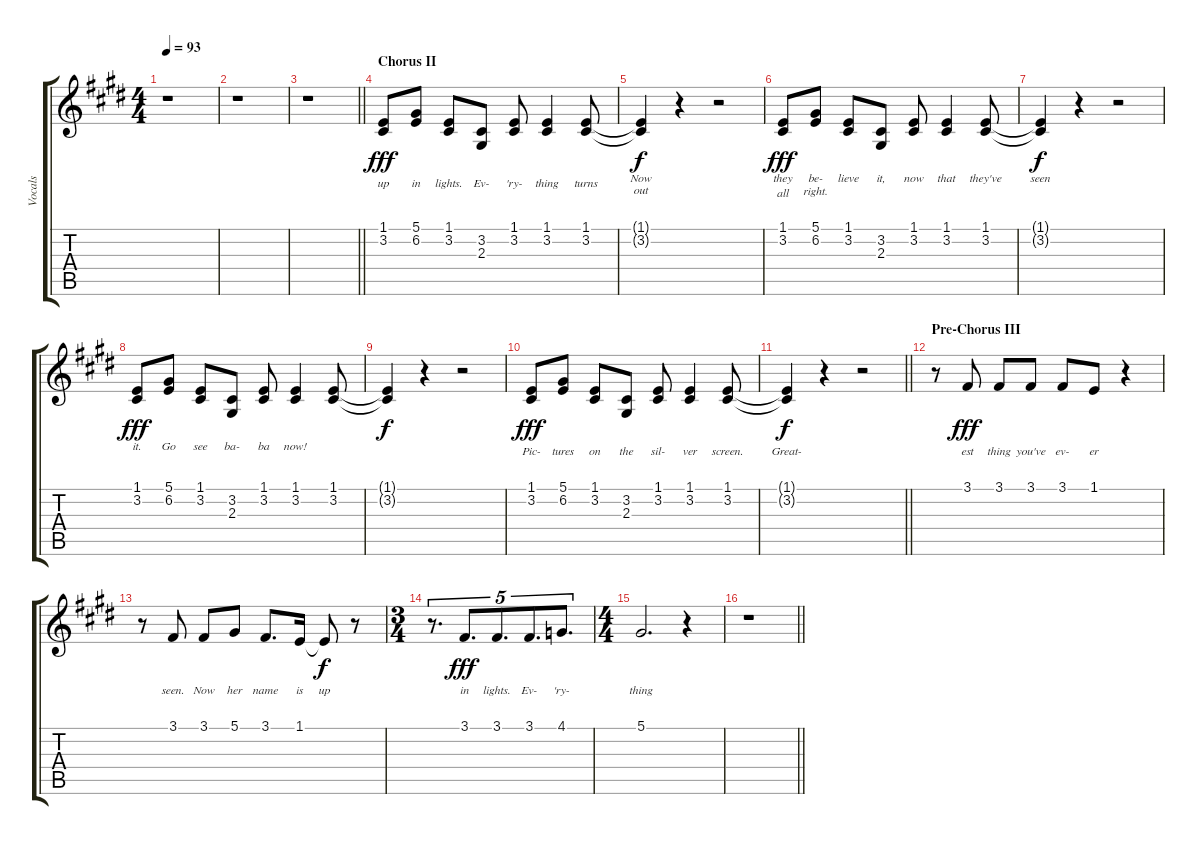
\track ("Vocals" "Vocals") {instrument lead6voice}
\staff {score tabs}
\tuning (Eb4 Bb3 Gb3 Db3 Ab2 Eb2) {hide}
\ts (4 4)
\tempo 93
\clef g2
\ks e
r.1{dy fff} |
r.1 |
\barLineRight lightlight
r.1 |
\section ("" "Chorus II")
(1.1 3.2).8{lyrics (0 "") lyrics (1 "up") lyrics (2 "") lyrics (3 "") lyrics (4 "")} (5.1 6.2).8{lyrics (0 "") lyrics (1 "in") lyrics (2 "") lyrics (3 "") lyrics (4 "")} (1.1 3.2).8{lyrics (0 "") lyrics (1 "lights.") lyrics (2 "") lyrics (3 "") lyrics (4 "")} (3.2 2.3).8{lyrics (0 "") lyrics (1 "Ev-") lyrics (2 "") lyrics (3 "") lyrics (4 "")} (1.1 3.2).8{lyrics (0 "") lyrics (1 "'ry-") lyrics (2 "") lyrics (3 "") lyrics (4 "")} (1.1 3.2).4{lyrics (0 "") lyrics (1 "thing") lyrics (2 "") lyrics (3 "") lyrics (4 "")} (1.1 3.2).8{lyrics (0 "") lyrics (1 "turns") lyrics (2 "") lyrics (3 "") lyrics (4 "")} |
(1.1{t} 3.2{t}).4{lyrics (0 "Now") lyrics (1 "out") lyrics (2 "") lyrics (3 "") lyrics (4 "") dy f} r.4 r.2 |
(1.1 3.2).8{lyrics (0 "they") lyrics (1 "all") lyrics (2 "") lyrics (3 "") lyrics (4 "") dy fff} (5.1 6.2).8{lyrics (0 "be-") lyrics (1 "right.") lyrics (2 "") lyrics (3 "") lyrics (4 "")} (1.1 3.2).8{lyrics (0 "lieve") lyrics (1 "") lyrics (2 "") lyrics (3 "") lyrics (4 "")} (3.2 2.3).8{lyrics (0 "it,") lyrics (1 "") lyrics (2 "") lyrics (3 "") lyrics (4 "")} (1.1 3.2).8{lyrics (0 "now") lyrics (1 "") lyrics (2 "") lyrics (3 "") lyrics (4 "")} (1.1 3.2).4{lyrics (0 "that") lyrics (1 "") lyrics (2 "") lyrics (3 "") lyrics (4 "")} (1.1 3.2).8{lyrics (0 "they've") lyrics (1 "") lyrics (2 "") lyrics (3 "") lyrics (4 "")} |
(1.1{t} 3.2{t}).4{lyrics (0 "seen") lyrics (1 "") lyrics (2 "") lyrics (3 "") lyrics (4 "") dy f} r.4 r.2 |
(1.1 3.2).8{lyrics (0 "it.") lyrics (1 "") lyrics (2 "") lyrics (3 "") lyrics (4 "") dy fff} (5.1 6.2).8{lyrics (0 "Go") lyrics (1 "") lyrics (2 "") lyrics (3 "") lyrics (4 "")} (1.1 3.2).8{lyrics (0 "see") lyrics (1 "") lyrics (2 "") lyrics (3 "") lyrics (4 "")} (3.2 2.3).8{lyrics (0 "ba-") lyrics (1 "") lyrics (2 "") lyrics (3 "") lyrics (4 "")} (1.1 3.2).8{lyrics (0 "ba") lyrics (1 "") lyrics (2 "") lyrics (3 "") lyrics (4 "")} (1.1 3.2).4{lyrics (0 "now!") lyrics (1 "") lyrics (2 "") lyrics (3 "") lyrics (4 "")} (1.1 3.2).8{lyrics (0 "") lyrics (1 "") lyrics (2 "") lyrics (3 "") lyrics (4 "")} |
(1.1{t} 3.2{t}).4{lyrics (0 "") lyrics (1 "") lyrics (2 "") lyrics (3 "") lyrics (4 "") dy f} r.4 r.2 |
(1.1 3.2).8{lyrics (0 "") lyrics (1 "Pic-") lyrics (2 "") lyrics (3 "") lyrics (4 "") dy fff} (5.1 6.2).8{lyrics (0 "") lyrics (1 "tures") lyrics (2 "") lyrics (3 "") lyrics (4 "")} (1.1 3.2).8{lyrics (0 "") lyrics (1 "on") lyrics (2 "") lyrics (3 "") lyrics (4 "")} (3.2 2.3).8{lyrics (0 "") lyrics (1 "the") lyrics (2 "") lyrics (3 "") lyrics (4 "")} (1.1 3.2).8{lyrics (0 "") lyrics (1 "sil-") lyrics (2 "") lyrics (3 "") lyrics (4 "")} (1.1 3.2).4{lyrics (0 "") lyrics (1 "ver") lyrics (2 "") lyrics (3 "") lyrics (4 "")} (1.1 3.2).8{lyrics (0 "") lyrics (1 "screen.") lyrics (2 "") lyrics (3 "") lyrics (4 "")} |
\barLineRight lightlight
(1.1{t} 3.2{t}).4{lyrics (0 "") lyrics (1 "Great-") lyrics (2 "") lyrics (3 "") lyrics (4 "") dy f} r.4 r.2 |
\section ("" "Pre-Chorus III")
r.8 3.1.8{lyrics (0 "") lyrics (1 "est") lyrics (2 "") lyrics (3 "") lyrics (4 "") dy fff} 3.1.8{lyrics (0 "") lyrics (1 "thing") lyrics (2 "") lyrics (3 "") lyrics (4 "")} 3.1.8{lyrics (0 "") lyrics (1 "you've") lyrics (2 "") lyrics (3 "") lyrics (4 "")} 3.1.8{lyrics (0 "") lyrics (1 "ev-") lyrics (2 "") lyrics (3 "") lyrics (4 "")} 1.1.8{lyrics (0 "") lyrics (1 "er") lyrics (2 "") lyrics (3 "") lyrics (4 "")} r.4 |
r.8 3.1.8{lyrics (0 "") lyrics (1 "seen.") lyrics (2 "") lyrics (3 "") lyrics (4 "")} 3.1.8{lyrics (0 "") lyrics (1 "Now") lyrics (2 "") lyrics (3 "") lyrics (4 "")} 5.1.8{lyrics (0 "") lyrics (1 "her") lyrics (2 "") lyrics (3 "") lyrics (4 "")} 3.1.8{d lyrics (0 "") lyrics (1 "name") lyrics (2 "") lyrics (3 "") lyrics (4 "")} 1.1.16{lyrics (0 "") lyrics (1 "is") lyrics (2 "") lyrics (3 "") lyrics (4 "")} 1.1{t}.8{lyrics (0 "") lyrics (1 "up") lyrics (2 "") lyrics (3 "") lyrics (4 "") dy f} r.8 |
\ts (3 4)
r.8{d tu (5 4)} 3.1.8{d tu (5 4) lyrics (0 "") lyrics (1 "in") lyrics (2 "") lyrics (3 "") lyrics (4 "") dy fff} 3.1.8{d tu (5 4) lyrics (0 "") lyrics (1 "lights.") lyrics (2 "") lyrics (3 "") lyrics (4 "")} 3.1.8{d tu (5 4) lyrics (0 "") lyrics (1 "Ev-") lyrics (2 "") lyrics (3 "") lyrics (4 "")} 4.1.8{d tu (5 4) lyrics (0 "") lyrics (1 "'ry-") lyrics (2 "") lyrics (3 "") lyrics (4 "")} |
\ts (4 4)
5.1.2{d lyrics (0 "") lyrics (1 "thing") lyrics (2 "") lyrics (3 "") lyrics (4 "")} r.4 |
\barLineRight lightlight
r.1
